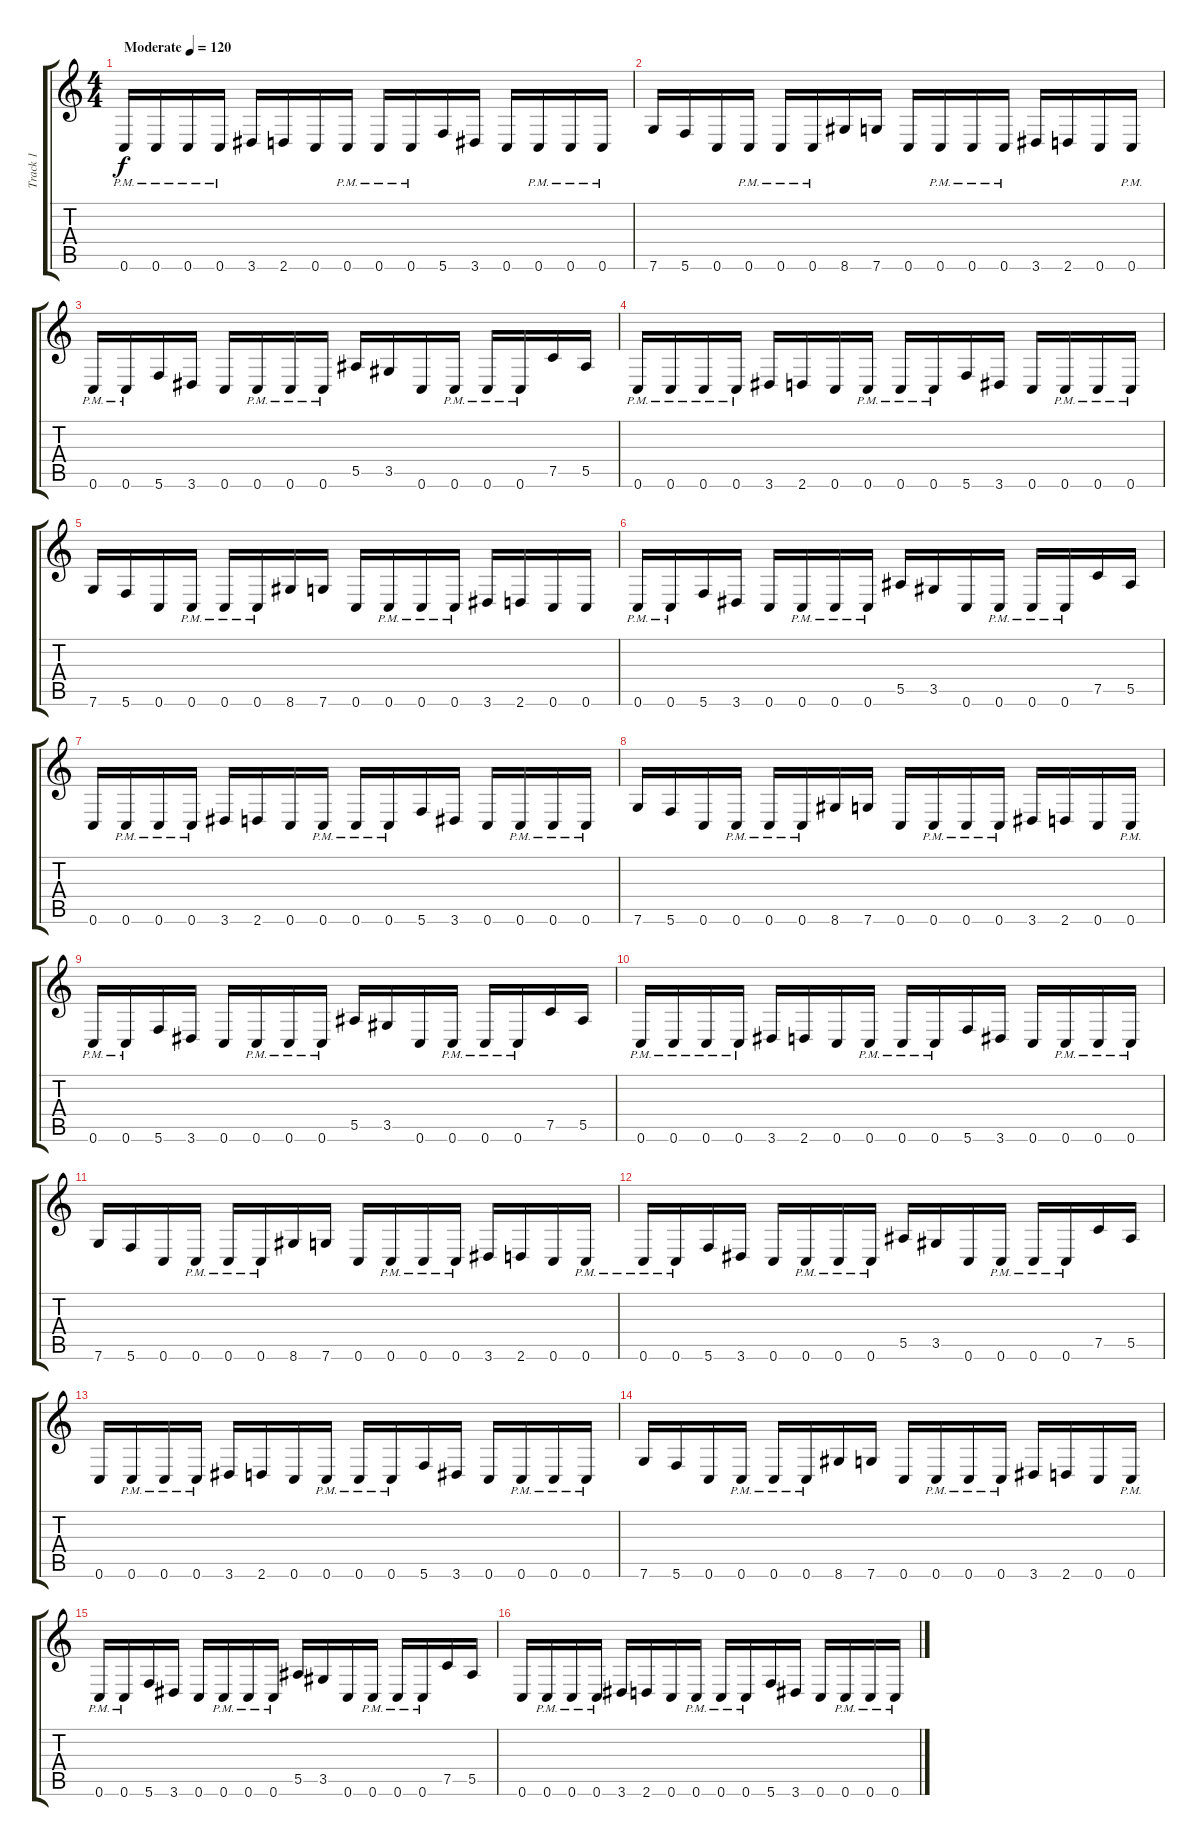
\track ("Track 1" "Track 1") {instrument distortionguitar}
\staff {score tabs}
\tuning (C4 G3 Eb3 Bb2 F2 C2) {hide}
\ts (4 4)
\tempo (120 "Moderate")
\clef g2
\ks c
0.6{pm}.16{dy f instrument distortionguitar} 0.6{pm}.16 0.6{pm}.16 0.6{pm}.16 3.6.16 2.6.16 0.6.16 0.6{pm}.16 0.6{pm}.16 0.6{pm}.16 5.6.16 3.6.16 0.6.16 0.6{pm}.16 0.6{pm}.16 0.6{pm}.16 |
7.6.16 5.6.16 0.6.16 0.6{pm}.16 0.6{pm}.16 0.6{pm}.16 8.6.16 7.6.16 0.6.16 0.6{pm}.16 0.6{pm}.16 0.6{pm}.16 3.6.16 2.6.16 0.6.16 0.6{pm}.16 |
0.6{pm}.16 0.6{pm}.16 5.6.16 3.6.16 0.6.16 0.6{pm}.16 0.6{pm}.16 0.6{pm}.16 5.5.16 3.5.16 0.6.16 0.6{pm}.16 0.6{pm}.16 0.6{pm}.16 7.5.16 5.5.16 |
0.6{pm}.16 0.6{pm}.16 0.6{pm}.16 0.6{pm}.16 3.6.16 2.6.16 0.6.16 0.6{pm}.16 0.6{pm}.16 0.6{pm}.16 5.6.16 3.6.16 0.6.16 0.6{pm}.16 0.6{pm}.16 0.6{pm}.16 |
7.6.16 5.6.16 0.6.16 0.6{pm}.16 0.6{pm}.16 0.6{pm}.16 8.6.16 7.6.16 0.6.16 0.6{pm}.16 0.6{pm}.16 0.6{pm}.16 3.6.16 2.6.16 0.6.16 0.6.16 |
0.6{pm}.16 0.6{pm}.16 5.6.16 3.6.16 0.6.16 0.6{pm}.16 0.6{pm}.16 0.6{pm}.16 5.5.16 3.5.16 0.6.16 0.6{pm}.16 0.6{pm}.16 0.6{pm}.16 7.5.16 5.5.16 |
0.6.16 0.6{pm}.16 0.6{pm}.16 0.6{pm}.16 3.6.16 2.6.16 0.6.16 0.6{pm}.16 0.6{pm}.16 0.6{pm}.16 5.6.16 3.6.16 0.6.16 0.6{pm}.16 0.6{pm}.16 0.6{pm}.16 |
7.6.16 5.6.16 0.6.16 0.6{pm}.16 0.6{pm}.16 0.6{pm}.16 8.6.16 7.6.16 0.6.16 0.6{pm}.16 0.6{pm}.16 0.6{pm}.16 3.6.16 2.6.16 0.6.16 0.6{pm}.16 |
0.6{pm}.16 0.6{pm}.16 5.6.16 3.6.16 0.6.16 0.6{pm}.16 0.6{pm}.16 0.6{pm}.16 5.5.16 3.5.16 0.6.16 0.6{pm}.16 0.6{pm}.16 0.6{pm}.16 7.5.16 5.5.16 |
0.6{pm}.16 0.6{pm}.16 0.6{pm}.16 0.6{pm}.16 3.6.16 2.6.16 0.6.16 0.6{pm}.16 0.6{pm}.16 0.6{pm}.16 5.6.16 3.6.16 0.6.16 0.6{pm}.16 0.6{pm}.16 0.6{pm}.16 |
7.6.16 5.6.16 0.6.16 0.6{pm}.16 0.6{pm}.16 0.6{pm}.16 8.6.16 7.6.16 0.6.16 0.6{pm}.16 0.6{pm}.16 0.6{pm}.16 3.6.16 2.6.16 0.6.16 0.6{pm}.16 |
0.6{pm}.16 0.6{pm}.16 5.6.16 3.6.16 0.6.16 0.6{pm}.16 0.6{pm}.16 0.6{pm}.16 5.5.16 3.5.16 0.6.16 0.6{pm}.16 0.6{pm}.16 0.6{pm}.16 7.5.16 5.5.16 |
0.6.16 0.6{pm}.16 0.6{pm}.16 0.6{pm}.16 3.6.16 2.6.16 0.6.16 0.6{pm}.16 0.6{pm}.16 0.6{pm}.16 5.6.16 3.6.16 0.6.16 0.6{pm}.16 0.6{pm}.16 0.6{pm}.16 |
7.6.16 5.6.16 0.6.16 0.6{pm}.16 0.6{pm}.16 0.6{pm}.16 8.6.16 7.6.16 0.6.16 0.6{pm}.16 0.6{pm}.16 0.6{pm}.16 3.6.16 2.6.16 0.6.16 0.6{pm}.16 |
0.6{pm}.16 0.6{pm}.16 5.6.16 3.6.16 0.6.16 0.6{pm}.16 0.6{pm}.16 0.6{pm}.16 5.5.16 3.5.16 0.6.16 0.6{pm}.16 0.6{pm}.16 0.6{pm}.16 7.5.16 5.5.16 |
0.6.16 0.6{pm}.16 0.6{pm}.16 0.6{pm}.16 3.6.16 2.6.16 0.6.16 0.6{pm}.16 0.6{pm}.16 0.6{pm}.16 5.6.16 3.6.16 0.6.16 0.6{pm}.16 0.6{pm}.16 0.6{pm}.16
